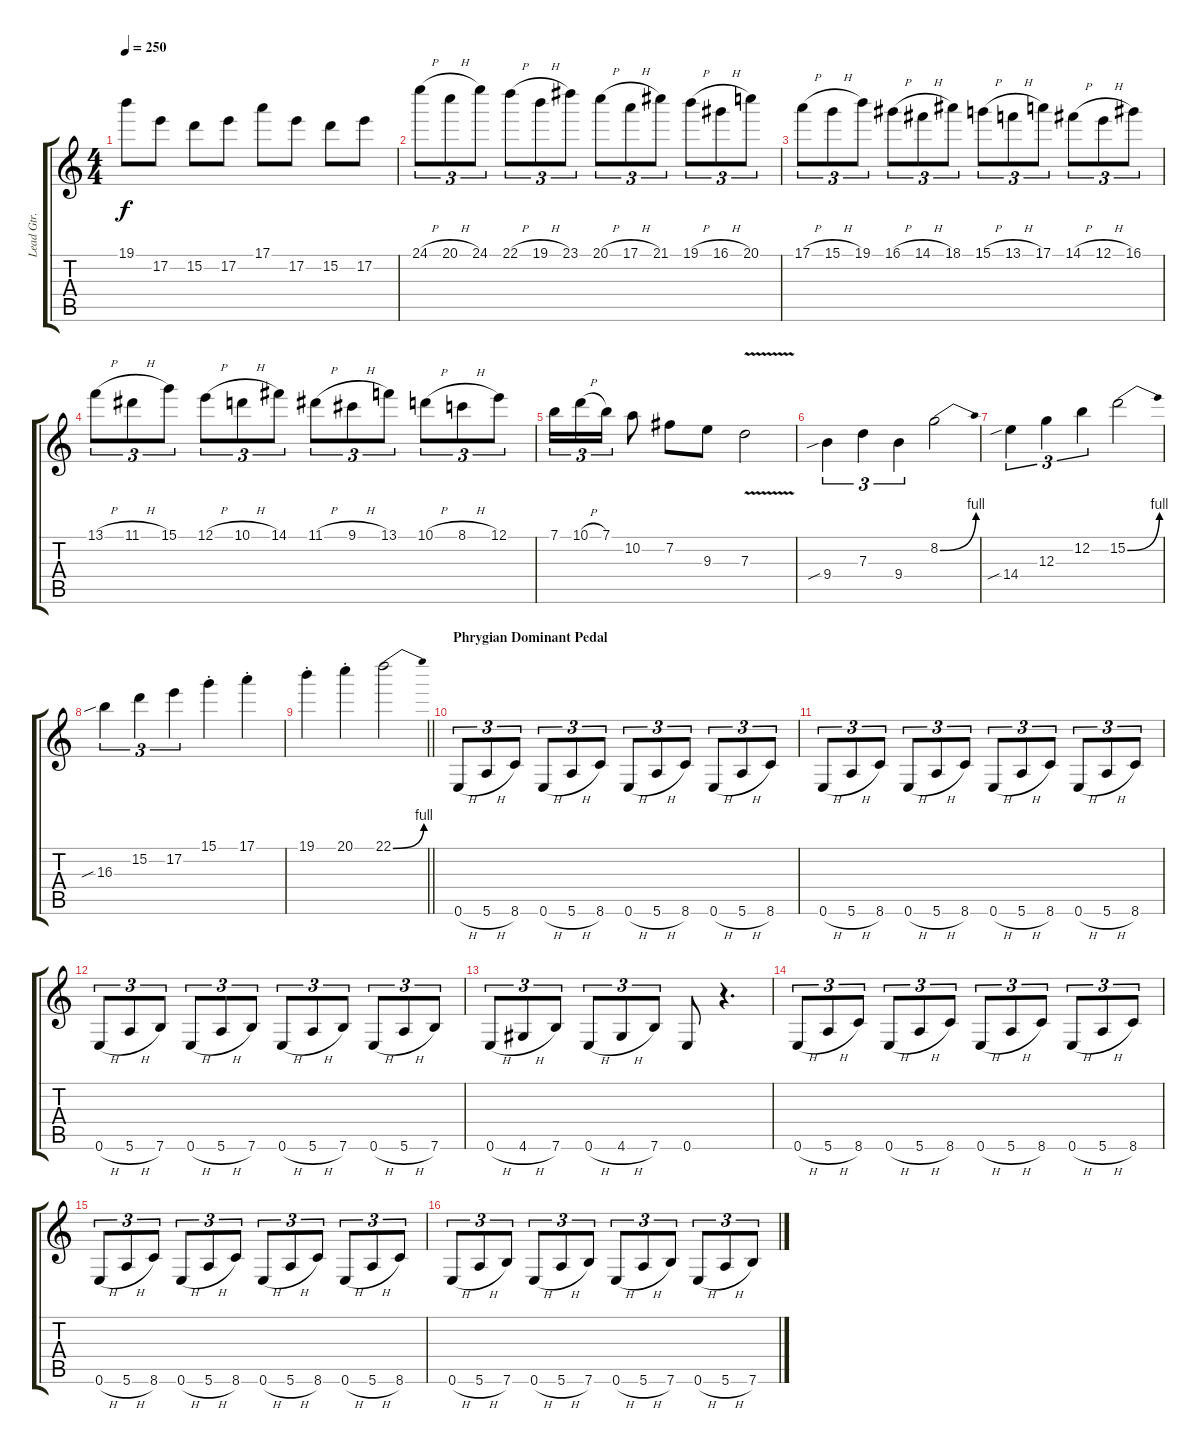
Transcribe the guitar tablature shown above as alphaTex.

\track ("Lead Gtr." "Lead Gtr.") {instrument distortionguitar}
\staff {score tabs}
\tuning (E4 B3 G3 D3 A2 E2) {hide}
\ts (4 4)
\tempo 250
\clef g2
\ks c
19.1.8{dy f} 17.2.8 15.2.8 17.2.8 17.1.8 17.2.8 15.2.8 17.2.8 |
24.1{h}.8{tu (3 2)} 20.1{h}.8{tu (3 2)} 24.1.8{tu (3 2)} 22.1{h}.8{tu (3 2)} 19.1{h}.8{tu (3 2)} 23.1.8{tu (3 2)} 20.1{h}.8{tu (3 2)} 17.1{h}.8{tu (3 2)} 21.1.8{tu (3 2)} 19.1{h}.8{tu (3 2)} 16.1{h}.8{tu (3 2)} 20.1.8{tu (3 2)} |
17.1{h}.8{tu (3 2)} 15.1{h}.8{tu (3 2)} 19.1.8{tu (3 2)} 16.1{h}.8{tu (3 2)} 14.1{h}.8{tu (3 2)} 18.1.8{tu (3 2)} 15.1{h}.8{tu (3 2)} 13.1{h}.8{tu (3 2)} 17.1.8{tu (3 2)} 14.1{h}.8{tu (3 2)} 12.1{h}.8{tu (3 2)} 16.1.8{tu (3 2)} |
13.1{h}.8{tu (3 2)} 11.1{h}.8{tu (3 2)} 15.1.8{tu (3 2)} 12.1{h}.8{tu (3 2)} 10.1{h}.8{tu (3 2)} 14.1.8{tu (3 2)} 11.1{h}.8{tu (3 2)} 9.1{h}.8{tu (3 2)} 13.1.8{tu (3 2)} 10.1{h}.8{tu (3 2)} 8.1{h}.8{tu (3 2)} 12.1.8{tu (3 2)} |
7.1.16{tu (3 2)} 10.1{h}.16{tu (3 2)} 7.1.16{tu (3 2)} 10.2.8 7.2.8 9.3.8 7.3{v}.2 |
9.4{sib}.4{tu (3 2)} 7.3.4{tu (3 2)} 9.4.4{tu (3 2)} 8.2{be (bend 0 0 60 4)}.2 |
14.4{sib}.4{tu (3 2)} 12.3.4{tu (3 2)} 12.2.4{tu (3 2)} 15.2{be (bend 0 0 60 4)}.2 |
16.3{sib}.4{tu (3 2)} 15.2.4{tu (3 2)} 17.2.4{tu (3 2)} 15.1{st}.4 17.1{st}.4 |
\barLineRight lightlight
19.1{st}.4 20.1{st}.4 22.1{be (bend 0 0 60 4)}.2 |
\section ("" "Phrygian Dominant Pedal")
0.6{h}.8{tu (3 2)} 5.6{h}.8{tu (3 2)} 8.6.8{tu (3 2)} 0.6{h}.8{tu (3 2)} 5.6{h}.8{tu (3 2)} 8.6.8{tu (3 2)} 0.6{h}.8{tu (3 2)} 5.6{h}.8{tu (3 2)} 8.6.8{tu (3 2)} 0.6{h}.8{tu (3 2)} 5.6{h}.8{tu (3 2)} 8.6.8{tu (3 2)} |
0.6{h}.8{tu (3 2)} 5.6{h}.8{tu (3 2)} 8.6.8{tu (3 2)} 0.6{h}.8{tu (3 2)} 5.6{h}.8{tu (3 2)} 8.6.8{tu (3 2)} 0.6{h}.8{tu (3 2)} 5.6{h}.8{tu (3 2)} 8.6.8{tu (3 2)} 0.6{h}.8{tu (3 2)} 5.6{h}.8{tu (3 2)} 8.6.8{tu (3 2)} |
0.6{h}.8{tu (3 2)} 5.6{h}.8{tu (3 2)} 7.6.8{tu (3 2)} 0.6{h}.8{tu (3 2)} 5.6{h}.8{tu (3 2)} 7.6.8{tu (3 2)} 0.6{h}.8{tu (3 2)} 5.6{h}.8{tu (3 2)} 7.6.8{tu (3 2)} 0.6{h}.8{tu (3 2)} 5.6{h}.8{tu (3 2)} 7.6.8{tu (3 2)} |
0.6{h}.8{tu (3 2)} 4.6{h}.8{tu (3 2)} 7.6.8{tu (3 2)} 0.6{h}.8{tu (3 2)} 4.6{h}.8{tu (3 2)} 7.6.8{tu (3 2)} 0.6.8 r.4{d} |
0.6{h}.8{tu (3 2)} 5.6{h}.8{tu (3 2)} 8.6.8{tu (3 2)} 0.6{h}.8{tu (3 2)} 5.6{h}.8{tu (3 2)} 8.6.8{tu (3 2)} 0.6{h}.8{tu (3 2)} 5.6{h}.8{tu (3 2)} 8.6.8{tu (3 2)} 0.6{h}.8{tu (3 2)} 5.6{h}.8{tu (3 2)} 8.6.8{tu (3 2)} |
0.6{h}.8{tu (3 2)} 5.6{h}.8{tu (3 2)} 8.6.8{tu (3 2)} 0.6{h}.8{tu (3 2)} 5.6{h}.8{tu (3 2)} 8.6.8{tu (3 2)} 0.6{h}.8{tu (3 2)} 5.6{h}.8{tu (3 2)} 8.6.8{tu (3 2)} 0.6{h}.8{tu (3 2)} 5.6{h}.8{tu (3 2)} 8.6.8{tu (3 2)} |
0.6{h}.8{tu (3 2)} 5.6{h}.8{tu (3 2)} 7.6.8{tu (3 2)} 0.6{h}.8{tu (3 2)} 5.6{h}.8{tu (3 2)} 7.6.8{tu (3 2)} 0.6{h}.8{tu (3 2)} 5.6{h}.8{tu (3 2)} 7.6.8{tu (3 2)} 0.6{h}.8{tu (3 2)} 5.6{h}.8{tu (3 2)} 7.6.8{tu (3 2)}
